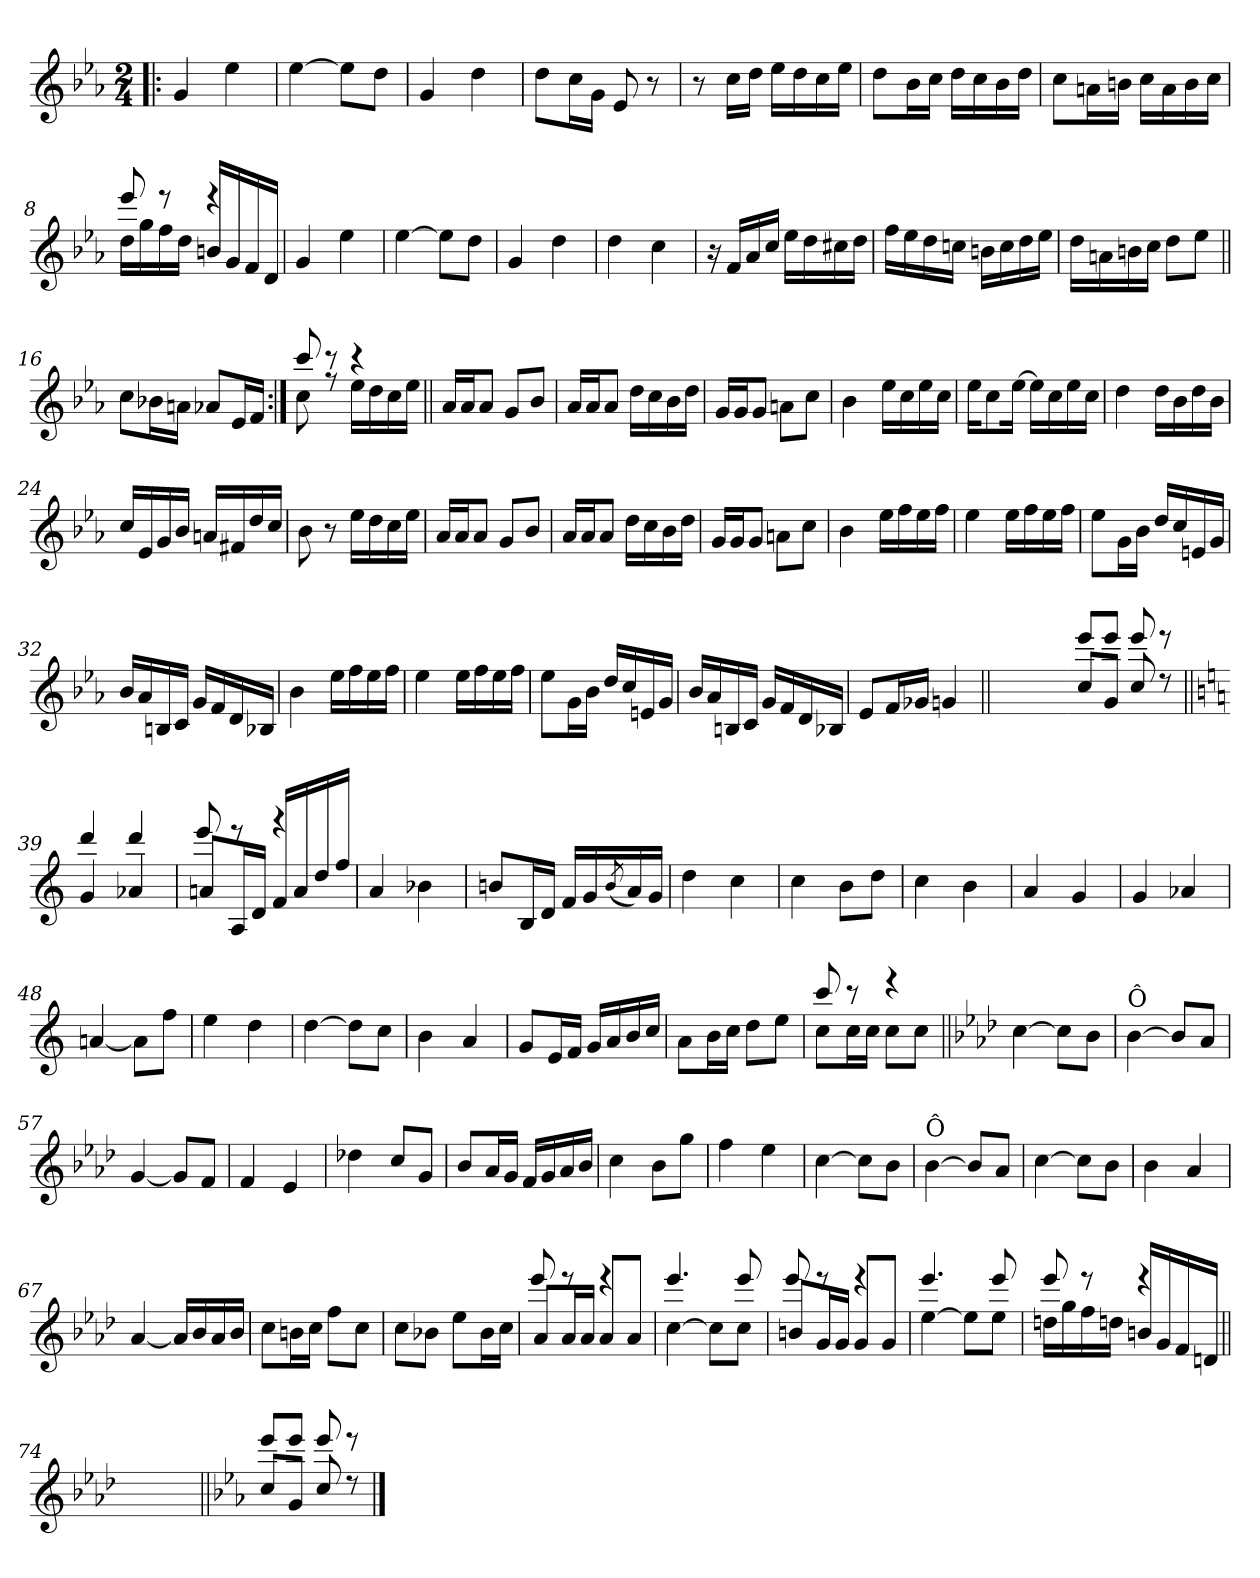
**kern
*part1
*staff1
*clefG2
*k[b-e-a-]
*E-:
*M2/4
=1!|:
4g/
4ee-\
=2
[4ee-\
8ee-\L]
8dd\J
=3
4g/
4dd\
=4
8dd\L
16cc\L
16g\JJ
8e-/
8r
!!LO:LB:g=z
=5
8r
16cc\LL
16dd\JJ
16ee-\LL
16dd\
16cc\
16ee-\JJ
=6
8dd\L
16b-\L
16cc\JJ
16dd\LL
16cc\
16b-\
16dd\JJ
=7
8cc\L
16an\L
16bn\JJ
16cc\LL
16a\
16b\
16cc\JJ
=8
*^
16dd\LL	8eee-!/
16gg\	.
16ff\	8reee
16dd\JJ	.
16bn/LL	4reee
16g/	.
16f/	.
16d/JJ	.
*v	*v
=9
4g/
4ee-\
!!LO:LB:g=z
=10
[4ee-\
8ee-\L]
8dd\J
=11
4g/
4dd\
=12
4dd\
4cc\
=13
16r
16f/LL
16a-/
16cc/JJ
16ee-\LL
16dd\
16cc#X\
16dd\JJ
!!LO:LB:g=z
=14
16ff\LL
16ee-\
16dd\
16ccn\JJ
16bn\LL
16cc\
16dd\
16ee-\JJ
=15
16dd\LL
16an\
16bn\
16cc\JJ
8dd\L
8ee-\J
=16||
8cc\L
16b-X\L
16an\JJ
8a-X/L
16e-/L
16f/JJ
=17:|!
*^
8cc\	8ccc!/
8r	8rccc
16ee-\LL	4rccc
16dd\	.
16cc\	.
16ee-\JJ	.
*v	*v
!!LO:LB:g=z
=18||
16a-/LL
16a-/J
8a-/J
8g/L
8b-/J
=19
16a-/LL
16a-/J
8a-/J
16dd\LL
16cc\
16b-\
16dd\JJ
=20
16g/LL
16g/J
8g/J
8an\L
8cc\J
=21
4b-\
16ee-\LL
16cc\
16ee-\
16cc\JJ
=22
16ee-\KL
8cc\
[16ee-\Jk
16ee-\LL]
16cc\
16ee-\
16cc\JJ
!!LO:LB:g=z
=23
4dd\
16dd\LL
16b-\
16dd\
16b-\JJ
=24
16cc/LL
16e-/
16g/
16b-/JJ
16an/LL
16f#X/
16dd/
16cc/JJ
=25
8b-\
8r
16ee-\LL
16dd\
16cc\
16ee-\JJ
=26
16a-/LL
16a-/J
8a-/J
8g/L
8b-/J
!!LO:LB:g=z
=27
16a-/LL
16a-/J
8a-/J
16dd\LL
16cc\
16b-\
16dd\JJ
=28
16g/LL
16g/J
8g/J
8an\L
8cc\J
=29
4b-\
16ee-\LL
16ff\
16ee-\
16ff\JJ
=30
4ee-\
16ee-\LL
16ff\
16ee-\
16ff\JJ
!!LO:LB:g=z
=31
8ee-\L
16g\L
16b-\JJ
16dd/LL
16cc/
16en/
16g/JJ
=32
16b-/LL
16a-/
16Bn/
16c/JJ
16g/LL
16f/
16d/
16B-X/JJ
=33
4b-\
16ee-\LL
16ff\
16ee-\
16ff\JJ
=34
4ee-\
16ee-\LL
16ff\
16ee-\
16ff\JJ
!!LO:LB:g=z
=35
8ee-\L
16g\L
16b-\JJ
16dd/LL
16cc/
16en/
16g/JJ
=36
16b-/LL
16a-/
16Bn/
16c/JJ
16g/LL
16f/
16d/
16B-X/JJ
=37
8e-/L
16f/L
16g-X/JJ
4gn/
=37X1||
*stria0
2ryy
!!LO:PB:g=z
=38-
*stria5
*^
8cc/L	8eee-!/L
8g/J	8eee-!/J
8cc/	8eee-!/
8rdd	8reee
=39||	=39||
*k[]	*
*C:	*
4g/	4ddd!/
4a-X/	4ddd!/
=40	=40
8an/L	8eee!/
16A/L	8reee
16d/JJ	.
16f/LL	4rggg
16a/	.
16dd/	.
16ff/JJ	.
*v	*v
=41
4a/
4b-X\
!!LO:LB:g=z
=42
8bn/L
16B/L
16d/JJ
16f/LL
16g/
(<8qb/
16a/)
16g/JJ
=43
4dd\
4cc\
=44
4cc\
8b\L
8dd\J
=45
4cc\
4b\
=46
4a/
4g/
!!LO:LB:g=z
=47
4g/
4a-X/
=48
[4an/
8a\L]
8ff\J
=49
4ee\
4dd\
=50
[4dd\
8dd\L]
8cc\J
=51
4b\
4a/
!!LO:LB:g=z
=52
8g/L
16e/L
16f/JJ
16g/LL
16a/
16b/
16cc/JJ
=53
8a\L
16b\L
16cc\JJ
8dd\L
8ee\J
=54
*^
8cc\L	8ccc!/
16cc\L	8rccc
16cc\JJ	.
8cc\L	4reee
8cc\J	.
*v	*v
=55||
*k[b-e-a-d-]
*A-:
[4cc\
8cc\L]
8b-\J
=56
!LO:TX:a:t=Ô
[4b-\
8b-/L]
8a-/J
!!LO:LB:g=z
=57
[4g/
8g/L]
8f/J
=58
4f/
4e-/
=59
4dd-X\
8cc/L
8g/J
=60
8b-/L
16a-/L
16g/JJ
16f/LL
16g/
16a-/
16b-/JJ
=61
4cc\
8b-\L
8gg\J
!!LO:LB:g=z
=62
4ff\
4ee-\
=63
[4cc\
8cc\L]
8b-\J
=64
!LO:TX:a:t=Ô
[4b-\
8b-/L]
8a-/J
=65
[4cc\
8cc\L]
8b-\J
=66
4b-\
4a-/
!!LO:LB:g=z
=67
[4a-/
16a-/LL]
16b-/
16a-/
16b-/JJ
=68
8cc\L
16bn\L
16cc\JJ
8ff\L
8cc\J
=69
8cc\L
8b-X\J
8ee-\L
16b-\L
16cc\JJ
=70
*^
8a-/L	8eee-!/
16a-/L	8reee
16a-/JJ	.
8a-/L	4reee
8a-/J	.
=71	=71
[>4cc\	4.eee-!/
8cc\L]	.
8cc\J	8eee-!/
!!LO:LB:g=z	!!
=72	=72
8bn/L	8eee-!/
16g/L	8reee
16g/JJ	.
8g/L	4reee
8g/J	.
=73	=73
[>4ee-\	4.eee-!/
8ee-\L]	.
8ee-\J	8eee-!/
=74	=74
16ddn\LL	8eee-!/
16gg\	.
16ff\	8reee
16ddn\JJ	.
16bn/LL	4reee
16g/	.
16f/	.
16dn/JJ	.
*v	*v
=74X2||
*stria0
2ryy
=75||
*stria5
*k[b-e-a-]
*E-:
*^
8cc/L	8eee-!/L
8g/J	8eee-!/J
8cc/	8eee-!/
8rdd	8reee
*v	*v
==
*-
